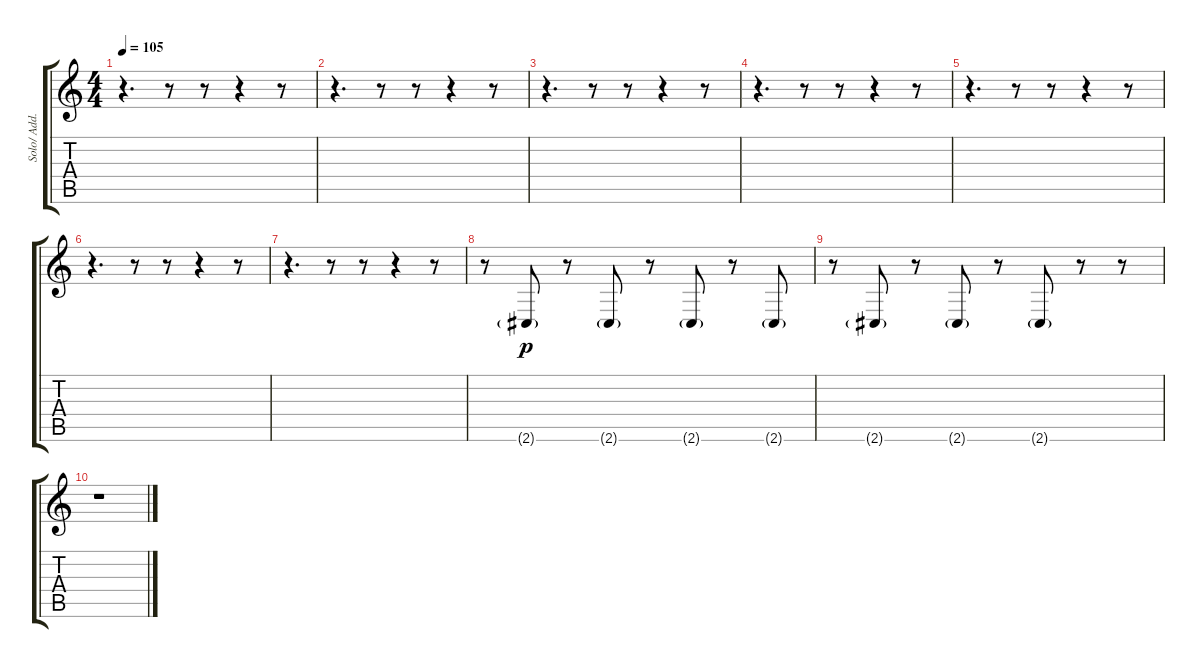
\track ("Solo/ Add. Guitar" "Solo/ Add.") {instrument overdrivenguitar}
\staff {score tabs}
\tuning (Eb4 B3 Gb3 B2 Gb2 B1) {hide}
\ts (4 4)
\tempo 105
\clef g2
\ks c
r.4{d dy p} r.8 r.8 r.4 r.8 |
r.4{d} r.8 r.8 r.4 r.8 |
r.4{d} r.8 r.8 r.4 r.8 |
r.4{d} r.8 r.8 r.4 r.8 |
r.4{d} r.8 r.8 r.4 r.8 |
r.4{d} r.8 r.8 r.4 r.8 |
r.4{d} r.8 r.8 r.4 r.8 |
r.8 2.6{g}.8 r.8 2.6{g}.8 r.8 2.6{g}.8 r.8 2.6{g}.8 |
r.8 2.6{g}.8 r.8 2.6{g}.8 r.8 2.6{g}.8 r.8 r.8 |
r.1
